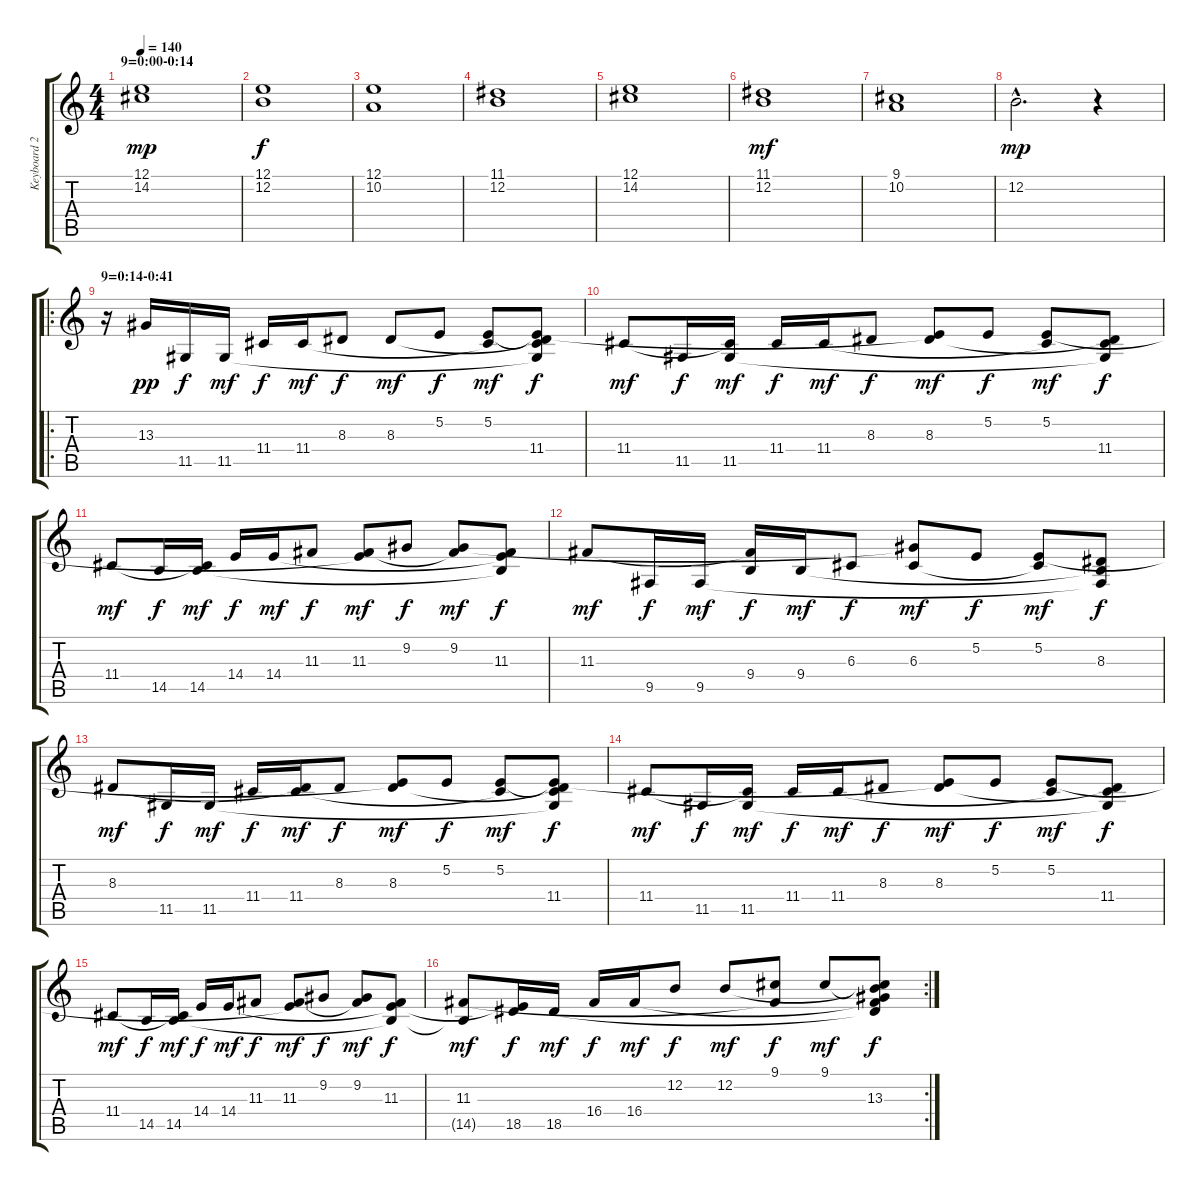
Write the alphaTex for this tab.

\track ("Keyboard 2" "Keyboard 2") {instrument synthstrings2}
\staff {score tabs}
\tuning (E4 B3 G3 D3 A2 E2) {hide}
\ts (4 4)
\section ("" "9=0:00-0:14")
\tempo 140
\clef g2
\ks c
(12.1 14.2).1{dy mp} |
(12.1 12.2).1{dy f} |
(12.1 10.2).1 |
(11.1 12.2).1 |
(12.1 14.2).1 |
(11.1 12.2).1{dy mf} |
(9.1 10.2).1 |
12.2{hac}.2{d dy mp} r.4 |
\ro
\section ("" "9=0:14-0:41")
r.16{volume 16 instrument acousticgrandpiano} 13.3.16{dy pp} 11.5.16{dy f} 11.5.16{dy mf} 11.4.16{dy f} 11.4.16{dy mf} 8.3.8{dy f} 8.3.8{dy mf} 5.2.8{dy f} (5.2 11.4{t}).8{dy mf} (5.2{t} 8.3{t} 11.4 11.5{t}).8{dy f} |
11.4.8{dy mf} 11.5.16{dy f} (11.4{t} 11.5).16{dy mf} 11.4.16{dy f} 11.4.16{dy mf} 8.3.8{dy f} (5.2{t} 8.3).8{dy mf} 5.2.8{dy f} (5.2 11.4{t}).8{dy mf} (8.3{t} 11.4 11.5{t}).8{dy f} |
11.4.8{dy mf} 14.5.16{dy f} (11.4{t} 14.5).16{dy mf} 14.4.16{dy f} 14.4.16{dy mf} 11.3.8{dy f} (5.2{t} 11.3).8{dy mf} 9.2.8{dy f} (9.2 11.3{t}).8{dy mf} (11.3 14.4{t} 14.5{t}).8{dy f} |
11.3.8{dy mf} 9.5.16{dy f} 9.5.16{dy mf} (11.3{t} 9.4).16{dy f} 9.4.16{dy mf} 6.3.8{dy f} (9.2{t} 6.3).8{dy mf} 5.2.8{dy f} (5.2 6.3{t}).8{dy mf} (8.3 9.4{t} 9.5{t}).8{dy f} |
8.3.8{dy mf} 11.5.16{dy f} 11.5.16{dy mf} 11.4.16{dy f} (8.3{t} 11.4).16{dy mf} 8.3.8{dy f} (5.2{t} 8.3).8{dy mf} 5.2.8{dy f} (5.2 11.4{t}).8{dy mf} (5.2{t} 8.3{t} 11.4 11.5{t}).8{dy f} |
11.4.8{dy mf} 11.5.16{dy f} (11.4{t} 11.5).16{dy mf} 11.4.16{dy f} 11.4.16{dy mf} 8.3.8{dy f} (5.2{t} 8.3).8{dy mf} 5.2.8{dy f} (5.2 11.4{t}).8{dy mf} (8.3{t} 11.4 11.5{t}).8{dy f} |
11.4.8{dy mf} 14.5.16{dy f} (11.4{t} 14.5).16{dy mf} 14.4.16{dy f} 14.4.16{dy mf} 11.3.8{dy f} (5.2{t} 11.3).8{dy mf} 9.2.8{dy f} (9.2 11.3{t}).8{dy mf} (11.3 14.4{t} 14.5{t}).8{dy f} |
\rc 2
(11.3 14.5{t}).8{dy mf} (14.4{t} 18.5).16{dy f} 18.5.16{dy mf} 16.4.16{dy f} 16.4.16{dy mf} 12.2.8{dy f} 12.2.8{dy mf} (9.1 11.3{t}).8{dy f} 9.1.8{dy mf} (9.1{t} 12.2{t} 13.3 16.4{t} 18.5{t}).8{dy f}
